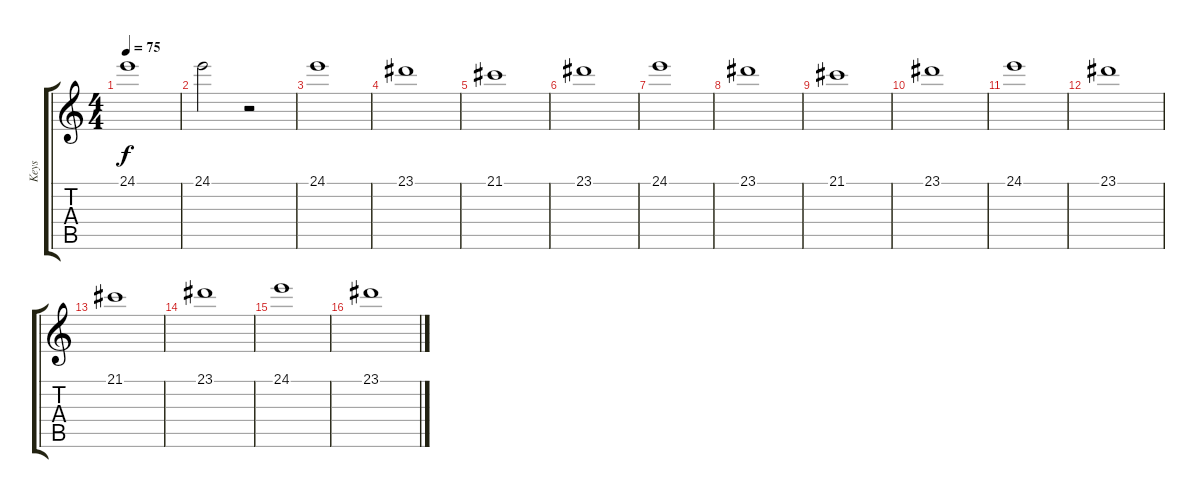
\track ("Keys" "Keys") {instrument stringensemble1}
\staff {score tabs}
\tuning (E4 B3 G3 D3 A2 E2) {hide}
\ts (4 4)
\tempo 75
\clef g2
\ks c
24.1.1{dy f} |
24.1.2 r.2 |
24.1.1 |
23.1.1 |
21.1.1 |
23.1.1 |
24.1.1 |
23.1.1 |
21.1.1 |
23.1.1 |
24.1.1 |
23.1.1 |
21.1.1 |
23.1.1 |
24.1.1 |
23.1.1
